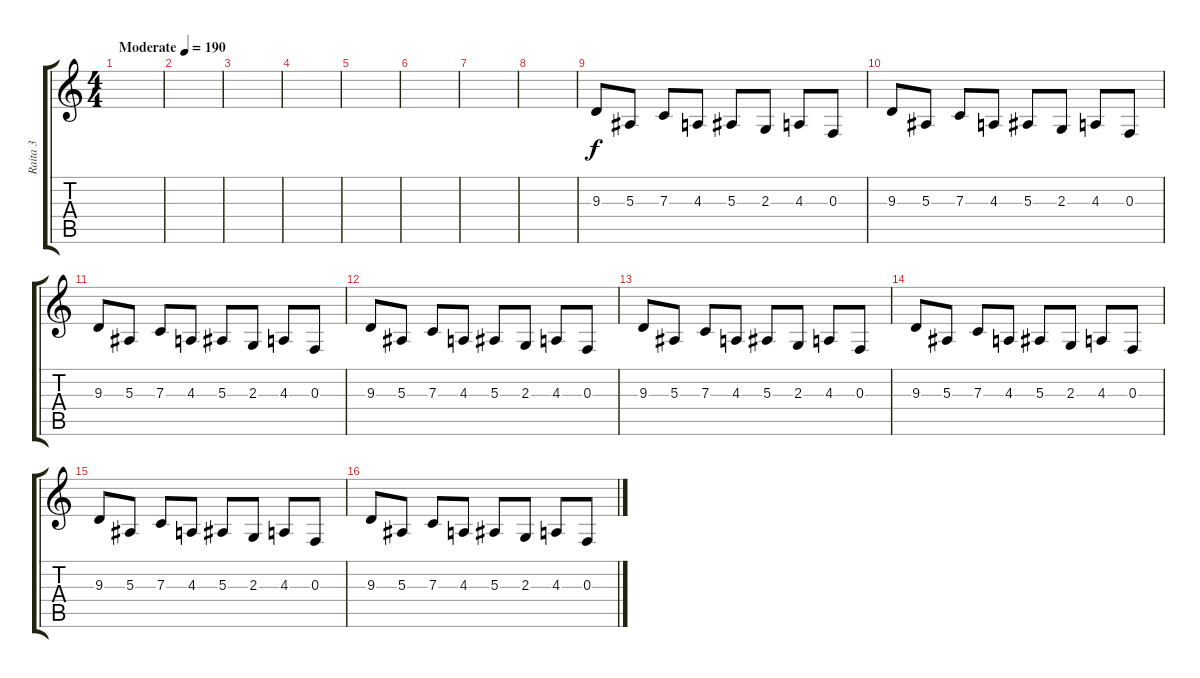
\track ("Raita 3" "Raita 3") {instrument pad1newage}
\staff {score tabs}
\tuning (D4 A3 F3 C3 G2 D2) {hide}
\ts (4 4)
\tempo (190 "Moderate")
\clef g2
\ks c
|
|
|
|
|
|
|
|
9.3.8 5.3.8 7.3.8 4.3.8 5.3.8 2.3.8 4.3.8 0.3.8 |
9.3.8 5.3.8 7.3.8 4.3.8 5.3.8 2.3.8 4.3.8 0.3.8 |
9.3.8 5.3.8 7.3.8 4.3.8 5.3.8 2.3.8 4.3.8 0.3.8 |
9.3.8 5.3.8 7.3.8 4.3.8 5.3.8 2.3.8 4.3.8 0.3.8 |
9.3.8 5.3.8 7.3.8 4.3.8 5.3.8 2.3.8 4.3.8 0.3.8 |
9.3.8 5.3.8 7.3.8 4.3.8 5.3.8 2.3.8 4.3.8 0.3.8 |
9.3.8 5.3.8 7.3.8 4.3.8 5.3.8 2.3.8 4.3.8 0.3.8 |
9.3.8 5.3.8 7.3.8 4.3.8 5.3.8 2.3.8 4.3.8 0.3.8
